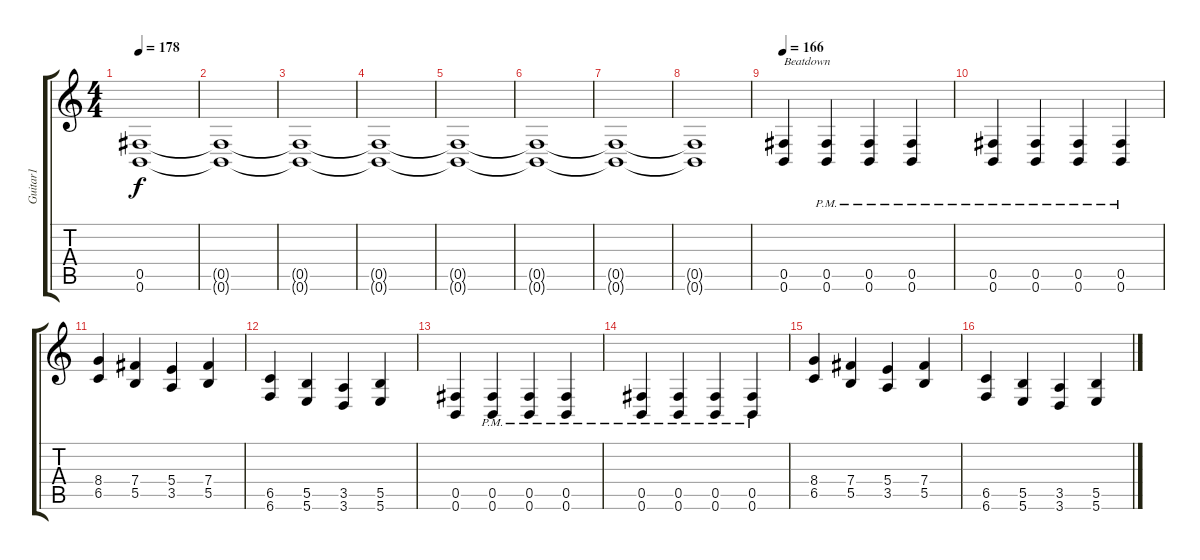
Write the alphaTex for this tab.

\track ("Guitar1" "Guitar1") {instrument distortionguitar}
\staff {score tabs}
\tuning (Db4 Ab3 E3 B2 Gb2 B1) {hide}
\ts (4 4)
\tempo 178
\clef g2
\ks c
(0.5{t} 0.6{t}).1{dy f} |
(0.5{t} 0.6{t}).1 |
(0.5{t} 0.6{t}).1 |
(0.5{t} 0.6{t}).1 |
(0.5{t} 0.6{t}).1 |
(0.5{t} 0.6{t}).1 |
(0.5{t} 0.6{t}).1 |
(0.5{t} 0.6{t}).1 |
\tempo 166
(0.5 0.6).4{txt "Beatdown"} (0.5{pm} 0.6{pm}).4 (0.5{pm} 0.6{pm}).4 (0.5{pm} 0.6{pm}).4 |
(0.5{pm} 0.6{pm}).4 (0.5{pm} 0.6{pm}).4 (0.5{pm} 0.6{pm}).4 (0.5{pm} 0.6{pm}).4 |
(8.4 6.5).4 (7.4 5.5).4 (5.4 3.5).4 (7.4 5.5).4 |
(6.5 6.6).4 (5.5 5.6).4 (3.5 3.6).4 (5.5 5.6).4 |
(0.5 0.6).4 (0.5{pm} 0.6{pm}).4 (0.5{pm} 0.6{pm}).4 (0.5{pm} 0.6{pm}).4 |
(0.5{pm} 0.6{pm}).4 (0.5{pm} 0.6{pm}).4 (0.5{pm} 0.6{pm}).4 (0.5{pm} 0.6{pm}).4 |
(8.4 6.5).4 (7.4 5.5).4 (5.4 3.5).4 (7.4 5.5).4 |
(6.5 6.6).4 (5.5 5.6).4 (3.5 3.6).4 (5.5 5.6).4
